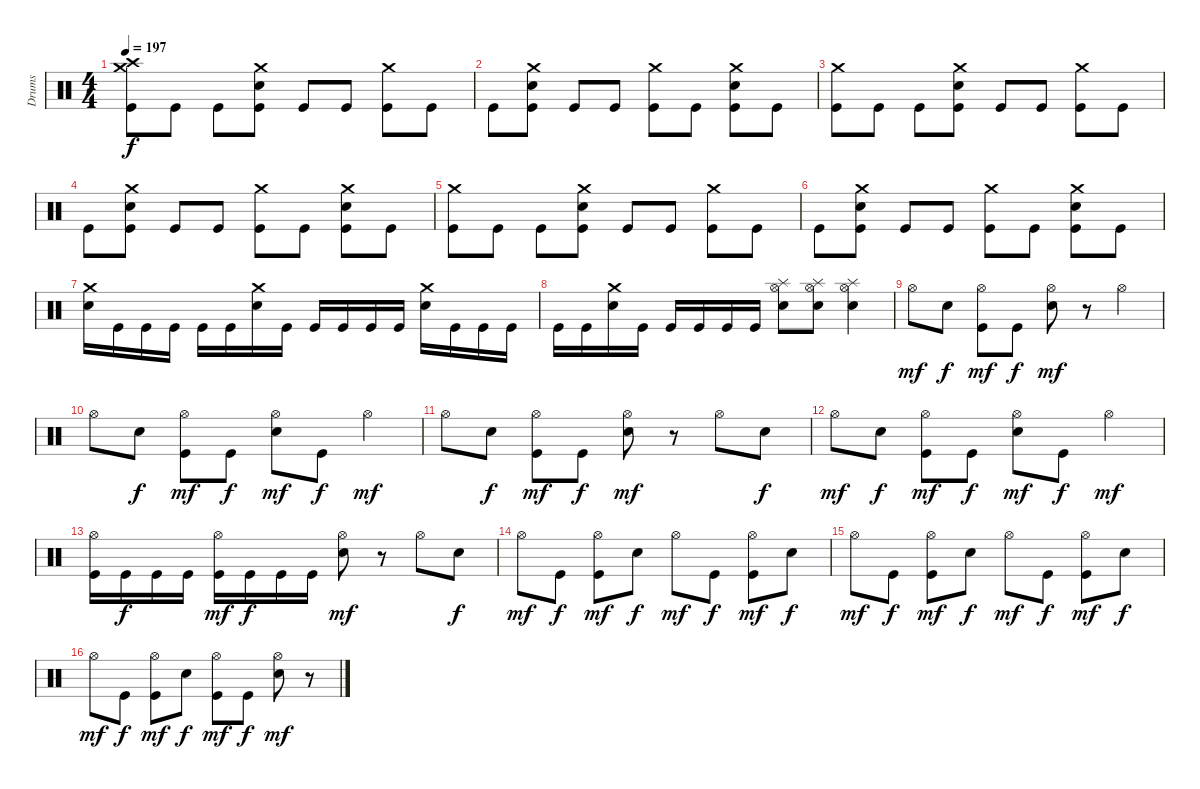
\track ("Drums" "Drums") {instrument percussion}
\staff {score}
\articulation defaults
\ts (4 4)
\tempo 197
\clef neutral
\ks c
("Crash high (hit)" "Crash medium (hit)" "Kick (hit)").8{dy f} "Kick (hit)".8 "Kick (hit)".8 ("Crash medium (hit)" "Electric Snare (hit)" "Kick (hit)").8 "Kick (hit)".8 "Kick (hit)".8 ("Crash medium (hit)" "Kick (hit)").8 "Kick (hit)".8 |
"Kick (hit)".8 ("Crash medium (hit)" "Electric Snare (hit)" "Kick (hit)").8 "Kick (hit)".8 "Kick (hit)".8 ("Crash medium (hit)" "Kick (hit)").8 "Kick (hit)".8 ("Crash medium (hit)" "Electric Snare (hit)" "Kick (hit)").8 "Kick (hit)".8 |
("Crash medium (hit)" "Kick (hit)").8 "Kick (hit)".8 "Kick (hit)".8 ("Crash medium (hit)" "Electric Snare (hit)" "Kick (hit)").8 "Kick (hit)".8 "Kick (hit)".8 ("Crash medium (hit)" "Kick (hit)").8 "Kick (hit)".8 |
"Kick (hit)".8 ("Crash medium (hit)" "Electric Snare (hit)" "Kick (hit)").8 "Kick (hit)".8 "Kick (hit)".8 ("Crash medium (hit)" "Kick (hit)").8 "Kick (hit)".8 ("Crash medium (hit)" "Electric Snare (hit)" "Kick (hit)").8 "Kick (hit)".8 |
("Crash medium (hit)" "Kick (hit)").8 "Kick (hit)".8 "Kick (hit)".8 ("Crash medium (hit)" "Electric Snare (hit)" "Kick (hit)").8 "Kick (hit)".8 "Kick (hit)".8 ("Crash medium (hit)" "Kick (hit)").8 "Kick (hit)".8 |
"Kick (hit)".8 ("Crash medium (hit)" "Electric Snare (hit)" "Kick (hit)").8 "Kick (hit)".8 "Kick (hit)".8 ("Crash medium (hit)" "Kick (hit)").8 "Kick (hit)".8 ("Crash medium (hit)" "Electric Snare (hit)" "Kick (hit)").8 "Kick (hit)".8 |
("Crash medium (hit)" "Electric Snare (hit)").16 "Kick (hit)".16 "Kick (hit)".16 "Kick (hit)".16 "Kick (hit)".16 "Kick (hit)".16 ("Crash medium (hit)" "Electric Snare (hit)").16 "Kick (hit)".16 "Kick (hit)".16 "Kick (hit)".16 "Kick (hit)".16 "Kick (hit)".16 ("Crash medium (hit)" "Electric Snare (hit)").16 "Kick (hit)".16 "Kick (hit)".16 "Kick (hit)".16 |
"Kick (hit)".16 "Kick (hit)".16 ("Crash medium (hit)" "Electric Snare (hit)").16 "Kick (hit)".16 "Kick (hit)".16 "Kick (hit)".16 "Kick (hit)".16 "Kick (hit)".16 ("Splash (hit)" "Hi-Hat (open)" "Electric Snare (hit)").8 ("Splash (hit)" "Hi-Hat (open)" "Electric Snare (hit)").8 ("Splash (hit)" "Hi-Hat (open)" "Electric Snare (hit)").4 |
"Hi-Hat (open)".8{dy mf} "Electric Snare (hit)".8{dy f} ("Hi-Hat (open)" "Kick (hit)").8{dy mf} "Kick (hit)".8{dy f} ("Hi-Hat (open)" "Electric Snare (hit)").8{dy mf} r.8 "Hi-Hat (open)".4 |
"Hi-Hat (open)".8 "Electric Snare (hit)".8{dy f} ("Hi-Hat (open)" "Kick (hit)").8{dy mf} "Kick (hit)".8{dy f} ("Hi-Hat (open)" "Electric Snare (hit)").8{dy mf} "Kick (hit)".8{dy f} "Hi-Hat (open)".4{dy mf} |
"Hi-Hat (open)".8 "Electric Snare (hit)".8{dy f} ("Hi-Hat (open)" "Kick (hit)").8{dy mf} "Kick (hit)".8{dy f} ("Hi-Hat (open)" "Electric Snare (hit)").8{dy mf} r.8 "Hi-Hat (open)".8 "Electric Snare (hit)".8{dy f} |
"Hi-Hat (open)".8{dy mf} "Electric Snare (hit)".8{dy f} ("Hi-Hat (open)" "Kick (hit)").8{dy mf} "Kick (hit)".8{dy f} ("Hi-Hat (open)" "Electric Snare (hit)").8{dy mf} "Kick (hit)".8{dy f} "Hi-Hat (open)".4{dy mf} |
("Hi-Hat (open)" "Kick (hit)").16 "Kick (hit)".16{dy f} "Kick (hit)".16 "Kick (hit)".16 ("Hi-Hat (open)" "Kick (hit)").16{dy mf} "Kick (hit)".16{dy f} "Kick (hit)".16 "Kick (hit)".16 ("Hi-Hat (open)" "Electric Snare (hit)").8{dy mf} r.8 "Hi-Hat (open)".8 "Electric Snare (hit)".8{dy f} |
"Hi-Hat (open)".8{dy mf} "Kick (hit)".8{dy f} ("Hi-Hat (open)" "Kick (hit)").8{dy mf} "Electric Snare (hit)".8{dy f} "Hi-Hat (open)".8{dy mf} "Kick (hit)".8{dy f} ("Hi-Hat (open)" "Kick (hit)").8{dy mf} "Electric Snare (hit)".8{dy f} |
"Hi-Hat (open)".8{dy mf} "Kick (hit)".8{dy f} ("Hi-Hat (open)" "Kick (hit)").8{dy mf} "Electric Snare (hit)".8{dy f} "Hi-Hat (open)".8{dy mf} "Kick (hit)".8{dy f} ("Hi-Hat (open)" "Kick (hit)").8{dy mf} "Electric Snare (hit)".8{dy f} |
"Hi-Hat (open)".8{dy mf} "Kick (hit)".8{dy f} ("Hi-Hat (open)" "Kick (hit)").8{dy mf} "Electric Snare (hit)".8{dy f} ("Hi-Hat (open)" "Kick (hit)").8{dy mf} "Kick (hit)".8{dy f} ("Hi-Hat (open)" "Electric Snare (hit)").8{dy mf} r.8
